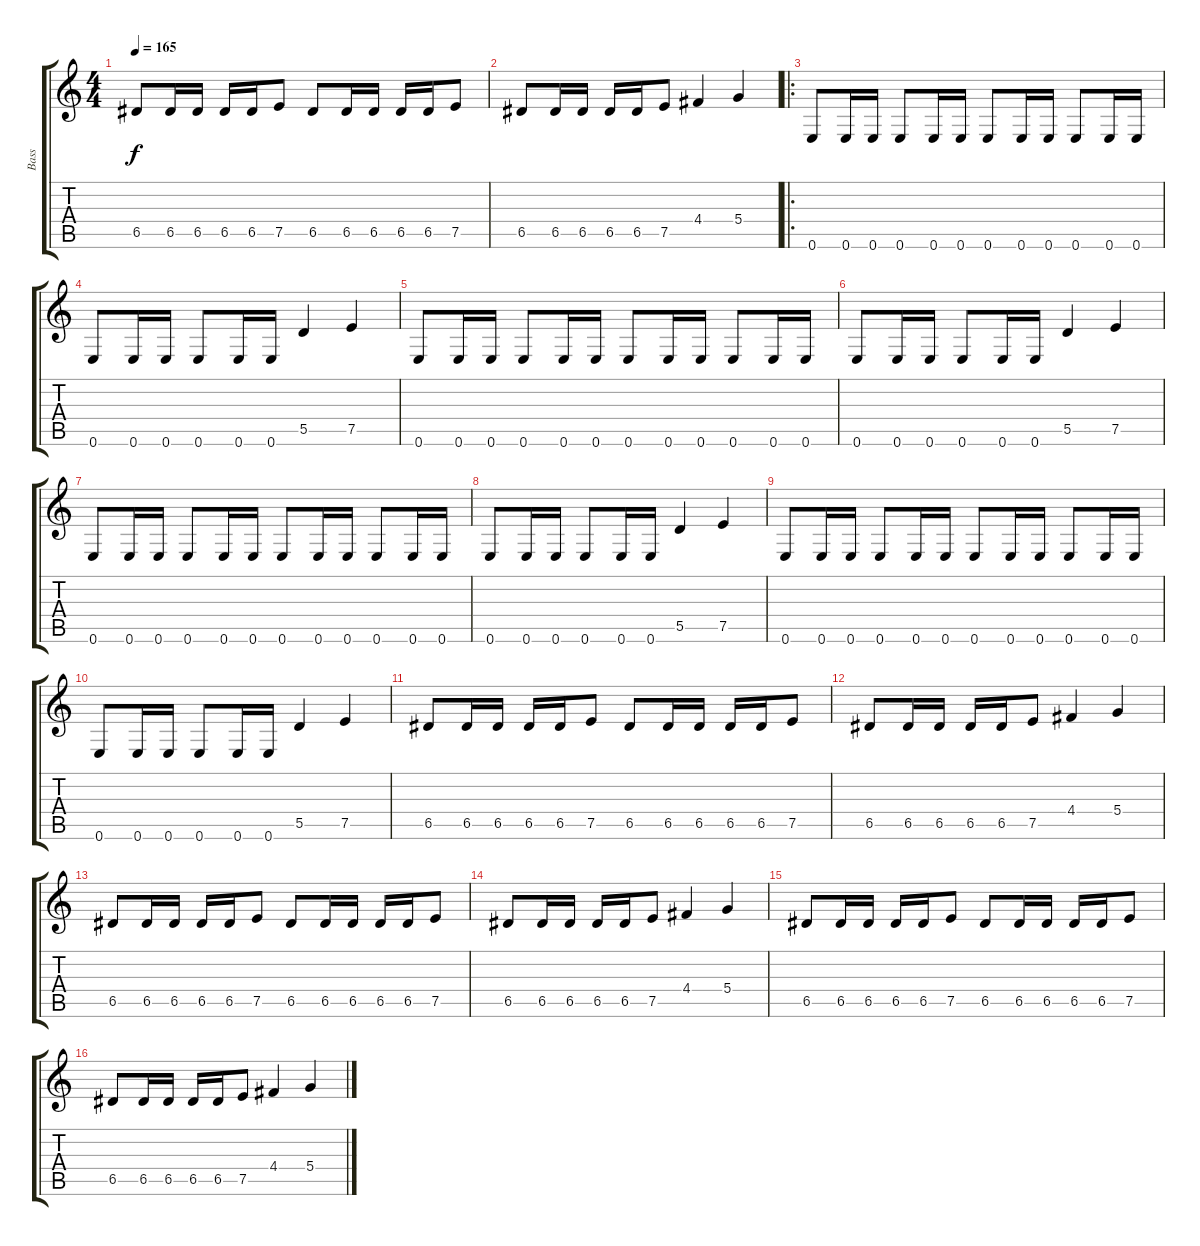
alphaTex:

\track ("Bass" "Bass") {instrument electricbassfinger}
\staff {score tabs}
\tuning (E4 B3 G3 D3 A2 E2) {hide}
\ts (4 4)
\tempo 165
\clef g2
\ks c
6.5.8{dy f} 6.5.16 6.5.16 6.5.16 6.5.16 7.5.8 6.5.8 6.5.16 6.5.16 6.5.16 6.5.16 7.5.8 |
6.5.8 6.5.16 6.5.16 6.5.16 6.5.16 7.5.8 4.4.4 5.4.4 |
\ro
0.6.8 0.6.16 0.6.16 0.6.8 0.6.16 0.6.16 0.6.8 0.6.16 0.6.16 0.6.8 0.6.16 0.6.16 |
0.6.8 0.6.16 0.6.16 0.6.8 0.6.16 0.6.16 5.5.4 7.5.4 |
0.6.8 0.6.16 0.6.16 0.6.8 0.6.16 0.6.16 0.6.8 0.6.16 0.6.16 0.6.8 0.6.16 0.6.16 |
0.6.8 0.6.16 0.6.16 0.6.8 0.6.16 0.6.16 5.5.4 7.5.4 |
0.6.8 0.6.16 0.6.16 0.6.8 0.6.16 0.6.16 0.6.8 0.6.16 0.6.16 0.6.8 0.6.16 0.6.16 |
0.6.8 0.6.16 0.6.16 0.6.8 0.6.16 0.6.16 5.5.4 7.5.4 |
0.6.8 0.6.16 0.6.16 0.6.8 0.6.16 0.6.16 0.6.8 0.6.16 0.6.16 0.6.8 0.6.16 0.6.16 |
0.6.8 0.6.16 0.6.16 0.6.8 0.6.16 0.6.16 5.5.4 7.5.4 |
6.5.8 6.5.16 6.5.16 6.5.16 6.5.16 7.5.8 6.5.8 6.5.16 6.5.16 6.5.16 6.5.16 7.5.8 |
6.5.8 6.5.16 6.5.16 6.5.16 6.5.16 7.5.8 4.4.4 5.4.4 |
6.5.8 6.5.16 6.5.16 6.5.16 6.5.16 7.5.8 6.5.8 6.5.16 6.5.16 6.5.16 6.5.16 7.5.8 |
6.5.8 6.5.16 6.5.16 6.5.16 6.5.16 7.5.8 4.4.4 5.4.4 |
6.5.8 6.5.16 6.5.16 6.5.16 6.5.16 7.5.8 6.5.8 6.5.16 6.5.16 6.5.16 6.5.16 7.5.8 |
6.5.8 6.5.16 6.5.16 6.5.16 6.5.16 7.5.8 4.4.4 5.4.4
